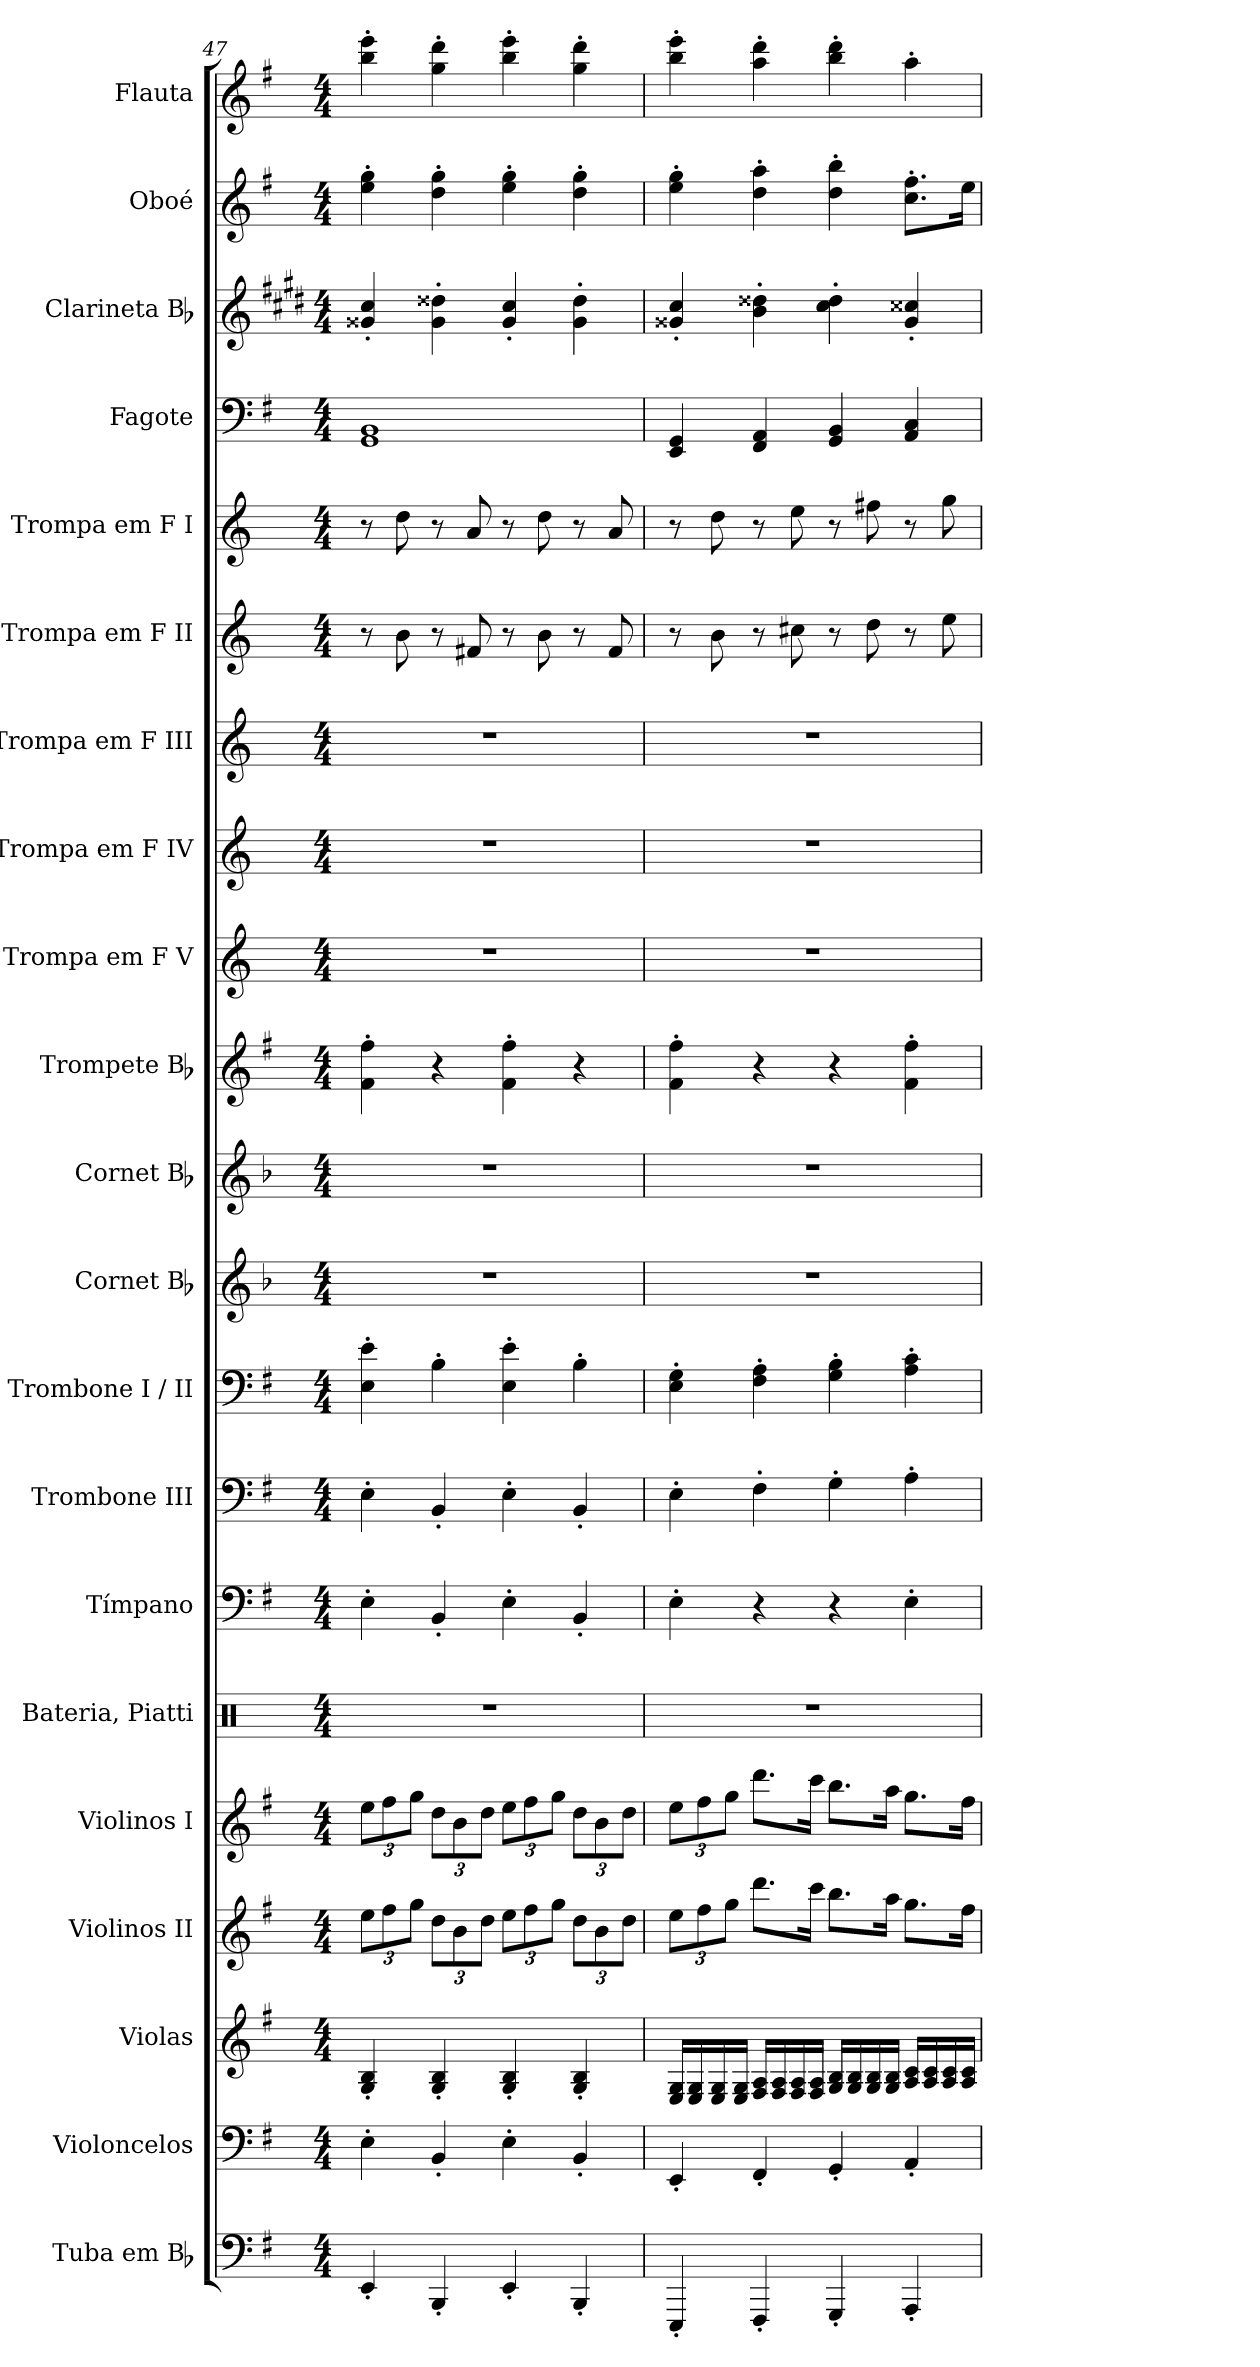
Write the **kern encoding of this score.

**kern	**kern	**kern	**kern	**kern	**kern	**kern	**kern	**kern	**kern	**kern	**kern	**kern	**kern	**kern	**kern	**kern	**kern	**kern	**kern	**kern
*part21	*part20	*part19	*part18	*part17	*part16	*part15	*part14	*part13	*part12	*part11	*part10	*part9	*part8	*part7	*part6	*part5	*part4	*part3	*part2	*part1
*staff21	*staff20	*staff19	*staff18	*staff17	*staff16	*staff15	*staff14	*staff13	*staff12	*staff11	*staff10	*staff9	*staff8	*staff7	*staff6	*staff5	*staff4	*staff3	*staff2	*staff1
*I"Tuba em Bb	*I"Violoncelos	*I"Violas	*I"Violinos II	*I"Violinos I	*I"Bateria, Piatti	*I"Tímpano	*I"Trombone III	*I"Trombone I / II	*I"Cornet Bb	*I"Cornet Bb	*I"Trompete Bb	*I"Trompa em F V	*I"Trompa em F IV	*I"Trompa em F III	*I"Trompa em F II	*I"Trompa em F I	*I"Fagote	*I"Clarineta Bb	*I"Oboé	*I"Flauta
*I'Tu. Bb	*I'Vlcs.	*	*	*I'Vlns.	*I'Bat.	*	*I'Trb.	*I'Trb.	*I'Cnt. Bb	*I'Cnt. Bb	*I'Tpt. Bb	*I'Trom. F	*I'Trom. F	*I'Trom. F	*I'Trom. F	*I'Trom. F	*I'Fgt	*I'Cl. Bb	*I'Ob.	*I'Fl
*clefF4	*clefF4	*clefG2	*clefG2	*clefG2	*clefX	*clefF4	*clefF4	*clefF4	*clefG2	*clefG2	*clefG2	*clefG2	*clefG2	*clefG2	*clefG2	*clefG2	*clefF4	*clefG2	*clefG2	*clefG2
*	*	*	*	*	*	*	*	*	*ITrd1c2	*ITrd1c2	*ITrd1c2	*ITrd4c7	*ITrd4c7	*ITrd4c7	*ITrd4c7	*ITrd4c7	*	*ITrd1c2	*	*
*k[f#]	*k[f#]	*k[f#]	*k[f#]	*k[f#]	*k[]	*k[f#]	*k[f#]	*k[f#]	*k[b-e-a-]	*k[b-e-a-]	*k[b-]	*k[b-]	*k[b-]	*k[b-]	*k[b-]	*k[b-]	*k[f#]	*k[f#c#]	*k[f#]	*k[f#]
*M4/4	*M4/4	*M4/4	*M4/4	*M4/4	*M4/4	*M4/4	*M4/4	*M4/4	*M4/4	*M4/4	*M4/4	*M4/4	*M4/4	*M4/4	*M4/4	*M4/4	*M4/4	*M4/4	*M4/4	*M4/4
*	*	*	*Xbrackettup	*Xbrackettup	*	*	*	*	*	*	*	*	*	*	*	*	*	*	*	*
=47	=47	=47	=47	=47	=47	=47	=47	=47	=47	=47	=47	=47	=47	=47	=47	=47	=47	=47	=47	=47
4EE'/	4E'\	4G/' 4B/'	12ee\L	12ee\L	1r	4E'\	4E'\	4E\' 4e\'	1r	1r	4e\' 4ee\'	1r	1r	1r	8r	8r	1GG 1BB	4f##X/' 4b/'	4ee\' 4gg\'	4bb\' 4eee\'
.	.	.	12ff#\	12ff#\	.	.	.	.	.	.	.	.	.	.	.	.	.	.	.	.
.	.	.	.	.	.	.	.	.	.	.	.	.	.	.	8e\	8g\	.	.	.	.
.	.	.	12gg\J	12gg\J	.	.	.	.	.	.	.	.	.	.	.	.	.	.	.	.
4BBB'/	4BB'/	4G/' 4B/'	12dd\L	12dd\L	.	4BB'/	4BB'/	4B'\	.	.	4r	.	.	.	8r	8r	.	4f##\' 4cc##X\'	4dd\' 4gg\'	4gg\' 4ddd\'
.	.	.	12b\	12b\	.	.	.	.	.	.	.	.	.	.	.	.	.	.	.	.
.	.	.	.	.	.	.	.	.	.	.	.	.	.	.	8Bn/	8d/	.	.	.	.
.	.	.	12dd\J	12dd\J	.	.	.	.	.	.	.	.	.	.	.	.	.	.	.	.
4EE'/	4E'\	4G/' 4B/'	12ee\L	12ee\L	.	4E'\	4E'\	4E\' 4e\'	.	.	4e\' 4ee\'	.	.	.	8r	8r	.	4f##/' 4b/'	4ee\' 4gg\'	4bb\' 4eee\'
.	.	.	12ff#\	12ff#\	.	.	.	.	.	.	.	.	.	.	.	.	.	.	.	.
.	.	.	.	.	.	.	.	.	.	.	.	.	.	.	8e\	8g\	.	.	.	.
.	.	.	12gg\J	12gg\J	.	.	.	.	.	.	.	.	.	.	.	.	.	.	.	.
4BBB'/	4BB'/	4G/' 4B/'	12dd\L	12dd\L	.	4BB'/	4BB'/	4B'\	.	.	4r	.	.	.	8r	8r	.	4f##\' 4cc##\'	4dd\' 4gg\'	4gg\' 4ddd\'
.	.	.	12b\	12b\	.	.	.	.	.	.	.	.	.	.	.	.	.	.	.	.
.	.	.	.	.	.	.	.	.	.	.	.	.	.	.	8B/	8d/	.	.	.	.
.	.	.	12dd\J	12dd\J	.	.	.	.	.	.	.	.	.	.	.	.	.	.	.	.
!!LO:PB:g=z
=48	=48	=48	=48	=48	=48	=48	=48	=48	=48	=48	=48	=48	=48	=48	=48	=48	=48	=48	=48	=48
4EEE'/	4EE'/	16E/ 16G/LL	12ee\L	12ee\L	1r	4E'\	4E'\	4E\' 4G\'	1r	1r	4e\' 4ee\'	1r	1r	1r	8r	8r	4EE/ 4GG/	4f##X/' 4b/'	4ee\' 4gg\'	4bb\' 4eee\'
.	.	16E/ 16G/	.	.	.	.	.	.	.	.	.	.	.	.	.	.	.	.	.	.
.	.	.	12ff#\	12ff#\	.	.	.	.	.	.	.	.	.	.	.	.	.	.	.	.
.	.	16E/ 16G/	.	.	.	.	.	.	.	.	.	.	.	.	8e\	8g\	.	.	.	.
.	.	.	12gg\J	12gg\J	.	.	.	.	.	.	.	.	.	.	.	.	.	.	.	.
.	.	16E/ 16G/JJ	.	.	.	.	.	.	.	.	.	.	.	.	.	.	.	.	.	.
4FFF#'/	4FF#'/	16F#/ 16A/LL	8.ddd\L	8.ddd\L	.	4r	4F#'\	4F#\' 4A\'	.	.	4r	.	.	.	8r	8r	4FF#/ 4AA/	4a\' 4cc##X\'	4dd\' 4aa\'	4aa\' 4ddd\'
.	.	16F#/ 16A/	.	.	.	.	.	.	.	.	.	.	.	.	.	.	.	.	.	.
.	.	16F#/ 16A/	.	.	.	.	.	.	.	.	.	.	.	.	8f#X\	8a\	.	.	.	.
.	.	16F#/ 16A/JJ	16ccc\Jk	16ccc\Jk	.	.	.	.	.	.	.	.	.	.	.	.	.	.	.	.
4GGG'/	4GG'/	16G/ 16B/LL	8.bb\L	8.bb\L	.	4r	4G'\	4G\' 4B\'	.	.	4r	.	.	.	8r	8r	4GG/ 4BB/	4b\' 4cc##\'	4dd\' 4bb\'	4bb\' 4ddd\'
.	.	16G/ 16B/	.	.	.	.	.	.	.	.	.	.	.	.	.	.	.	.	.	.
.	.	16G/ 16B/	.	.	.	.	.	.	.	.	.	.	.	.	8g\	8bn\	.	.	.	.
.	.	16G/ 16B/JJ	16aa\Jk	16aa\Jk	.	.	.	.	.	.	.	.	.	.	.	.	.	.	.	.
4AAA'/	4AA'/	16A/ 16c/LL	8.gg\L	8.gg\L	.	4E'\	4A'\	4A\' 4c\'	.	.	4e\' 4ee\'	.	.	.	8r	8r	4AA/ 4C/	4f##/' 4b#X/'	8.cc\' 8.ff#\'L	4aa'\
.	.	16A/ 16c/	.	.	.	.	.	.	.	.	.	.	.	.	.	.	.	.	.	.
.	.	16A/ 16c/	.	.	.	.	.	.	.	.	.	.	.	.	8a\	8cc\	.	.	.	.
.	.	16A/ 16c/JJ	16ff#\Jk	16ff#\Jk	.	.	.	.	.	.	.	.	.	.	.	.	.	.	16ee\Jk	.
=	=	=	=	=	=	=	=	=	=	=	=	=	=	=	=	=	=	=	=	=
*-	*-	*-	*-	*-	*-	*-	*-	*-	*-	*-	*-	*-	*-	*-	*-	*-	*-	*-	*-	*-
